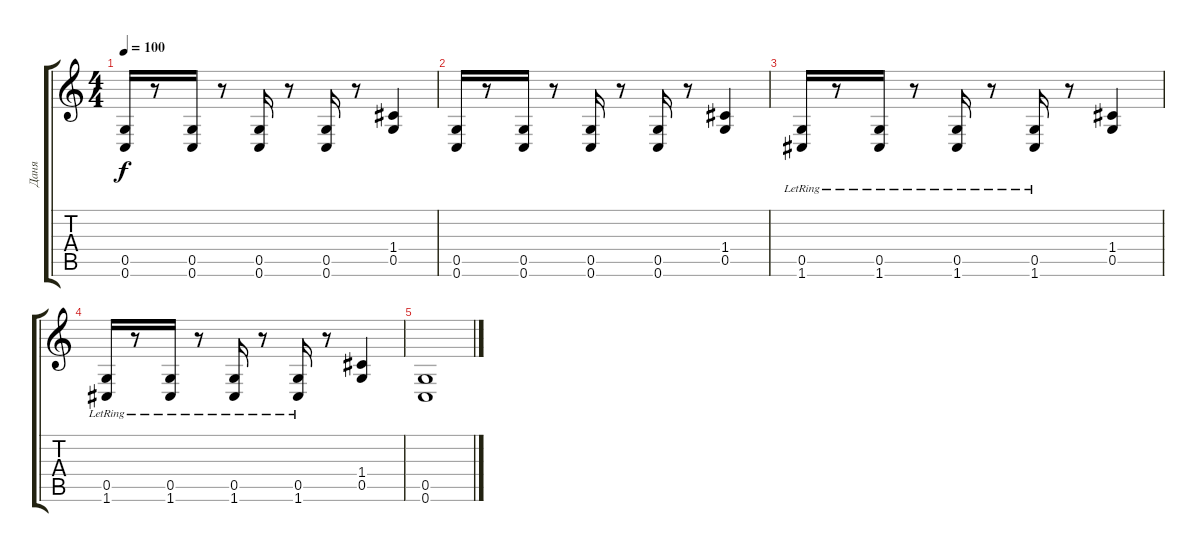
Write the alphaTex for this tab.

\track ("Даня" "Даня") {instrument distortionguitar}
\staff {score tabs}
\tuning (D4 A3 F3 C3 G2 C2) {hide}
\ts (4 4)
\tempo 100
\clef g2
\ks c
(0.5 0.6).16{dy f} r.8 (0.5 0.6).16 r.8 (0.5 0.6).16 r.8 (0.5 0.6).16 r.8 (1.4 0.5).4 |
(0.5 0.6).16 r.8 (0.5 0.6).16 r.8 (0.5 0.6).16 r.8 (0.5 0.6).16 r.8 (1.4 0.5).4 |
(0.5{lr} 1.6{lr}).16 r.8 (0.5{lr} 1.6{lr}).16 r.8 (0.5{lr} 1.6{lr}).16 r.8 (0.5{lr} 1.6{lr}).16 r.8 (1.4 0.5).4 |
(0.5{lr} 1.6{lr}).16 r.8 (0.5{lr} 1.6{lr}).16 r.8 (0.5{lr} 1.6{lr}).16 r.8 (0.5{lr} 1.6{lr}).16 r.8 (1.4 0.5).4 |
(0.5 0.6).1
